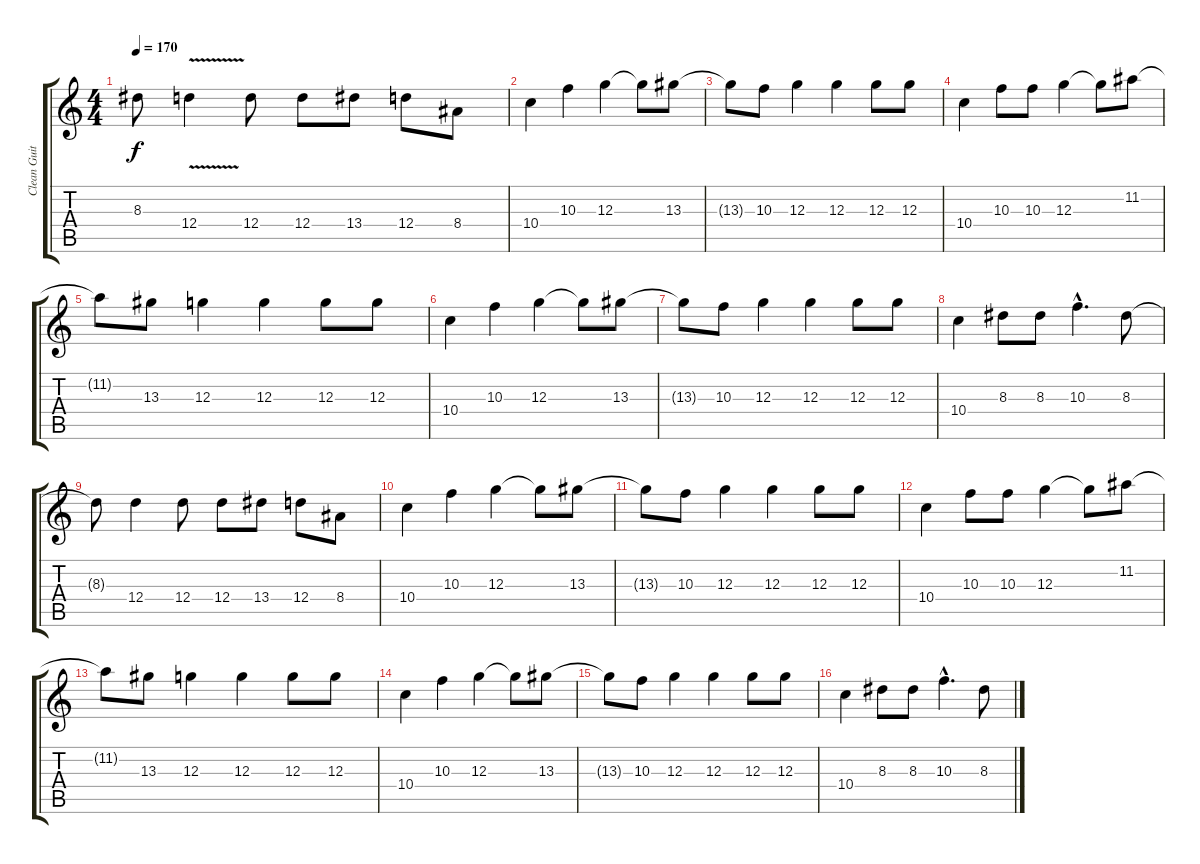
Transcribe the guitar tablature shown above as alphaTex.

\track ("Clean Guitar" "Clean Guit") {instrument electricguitarclean}
\staff {score tabs}
\tuning (E4 B3 G3 D3 A2 E2) {hide}
\ts (4 4)
\tempo 170
\clef g2
\ks c
8.3{t}.8{dy f} 12.4{v}.4 12.4.8 12.4.8 13.4.8 12.4.8 8.4.8 |
10.4.4 10.3.4 12.3.4 12.3{t}.8 13.3.8 |
13.3{t}.8 10.3.8 12.3.4 12.3.4 12.3.8 12.3.8 |
10.4.4 10.3.8 10.3.8 12.3.4 12.3{t}.8 11.2.8 |
11.2{t}.8 13.3.8 12.3.4 12.3.4 12.3.8 12.3.8 |
10.4.4 10.3.4 12.3.4 12.3{t}.8 13.3.8 |
13.3{t}.8 10.3.8 12.3.4 12.3.4 12.3.8 12.3.8 |
10.4.4 8.3.8 8.3.8 10.3{hac}.4{d} 8.3.8 |
8.3{t}.8 12.4.4 12.4.8 12.4.8 13.4.8 12.4.8 8.4.8 |
10.4.4 10.3.4 12.3.4 12.3{t}.8 13.3.8 |
13.3{t}.8 10.3.8 12.3.4 12.3.4 12.3.8 12.3.8 |
10.4.4 10.3.8 10.3.8 12.3.4 12.3{t}.8 11.2.8 |
11.2{t}.8 13.3.8 12.3.4 12.3.4 12.3.8 12.3.8 |
10.4.4 10.3.4 12.3.4 12.3{t}.8 13.3.8 |
13.3{t}.8 10.3.8 12.3.4 12.3.4 12.3.8 12.3.8 |
10.4.4 8.3.8 8.3.8 10.3{hac}.4{d} 8.3.8
